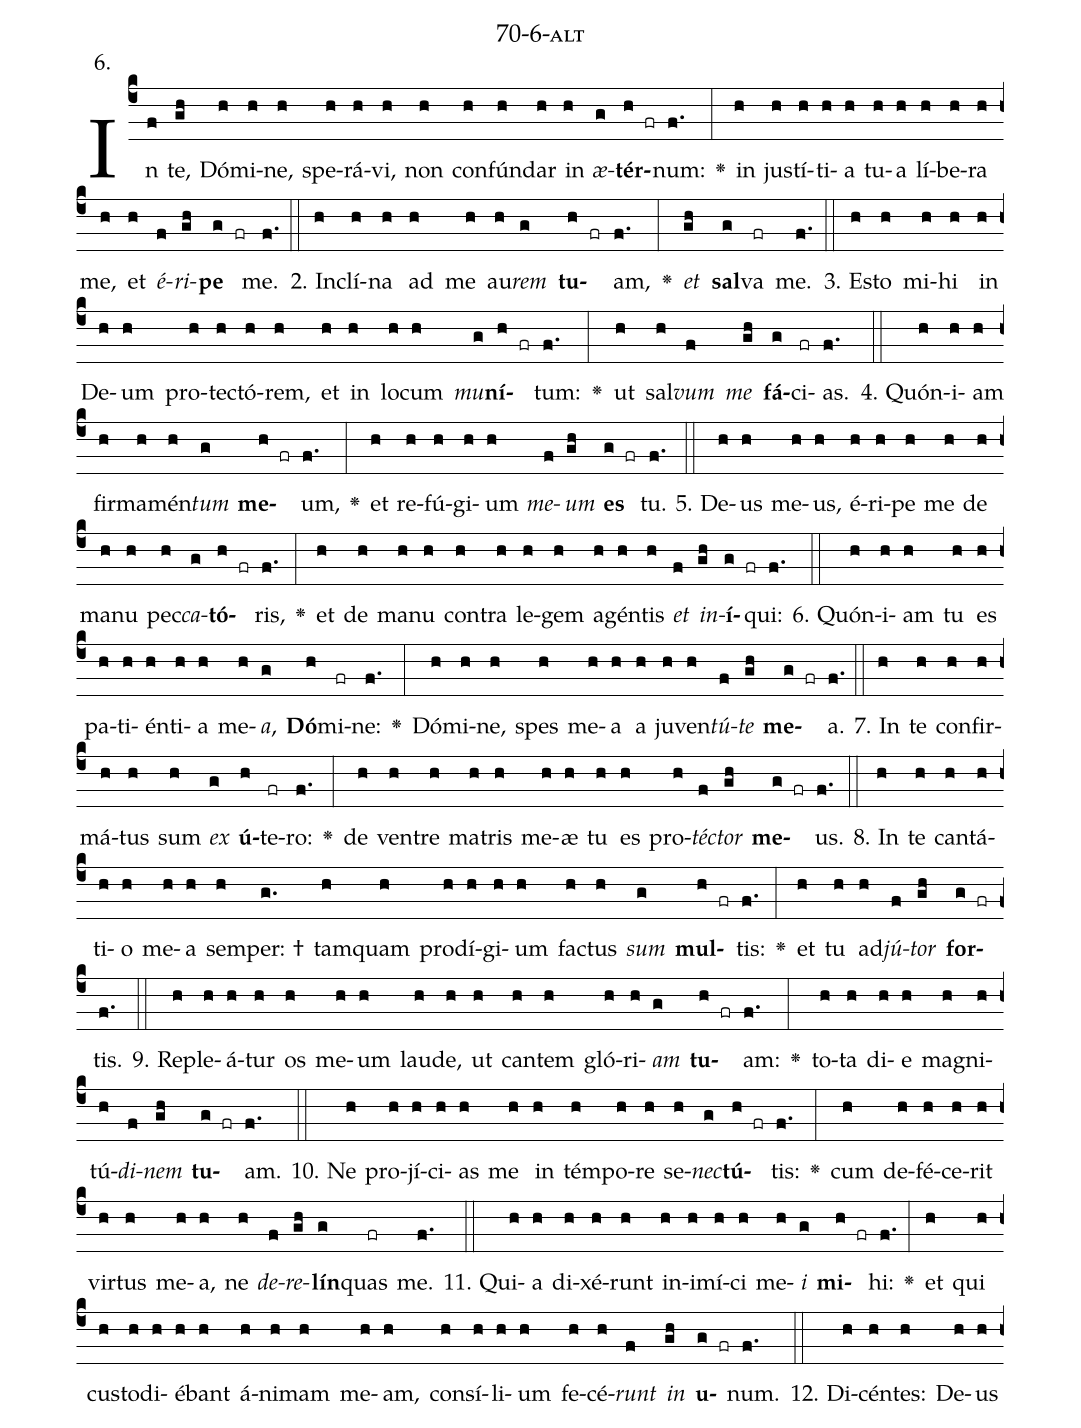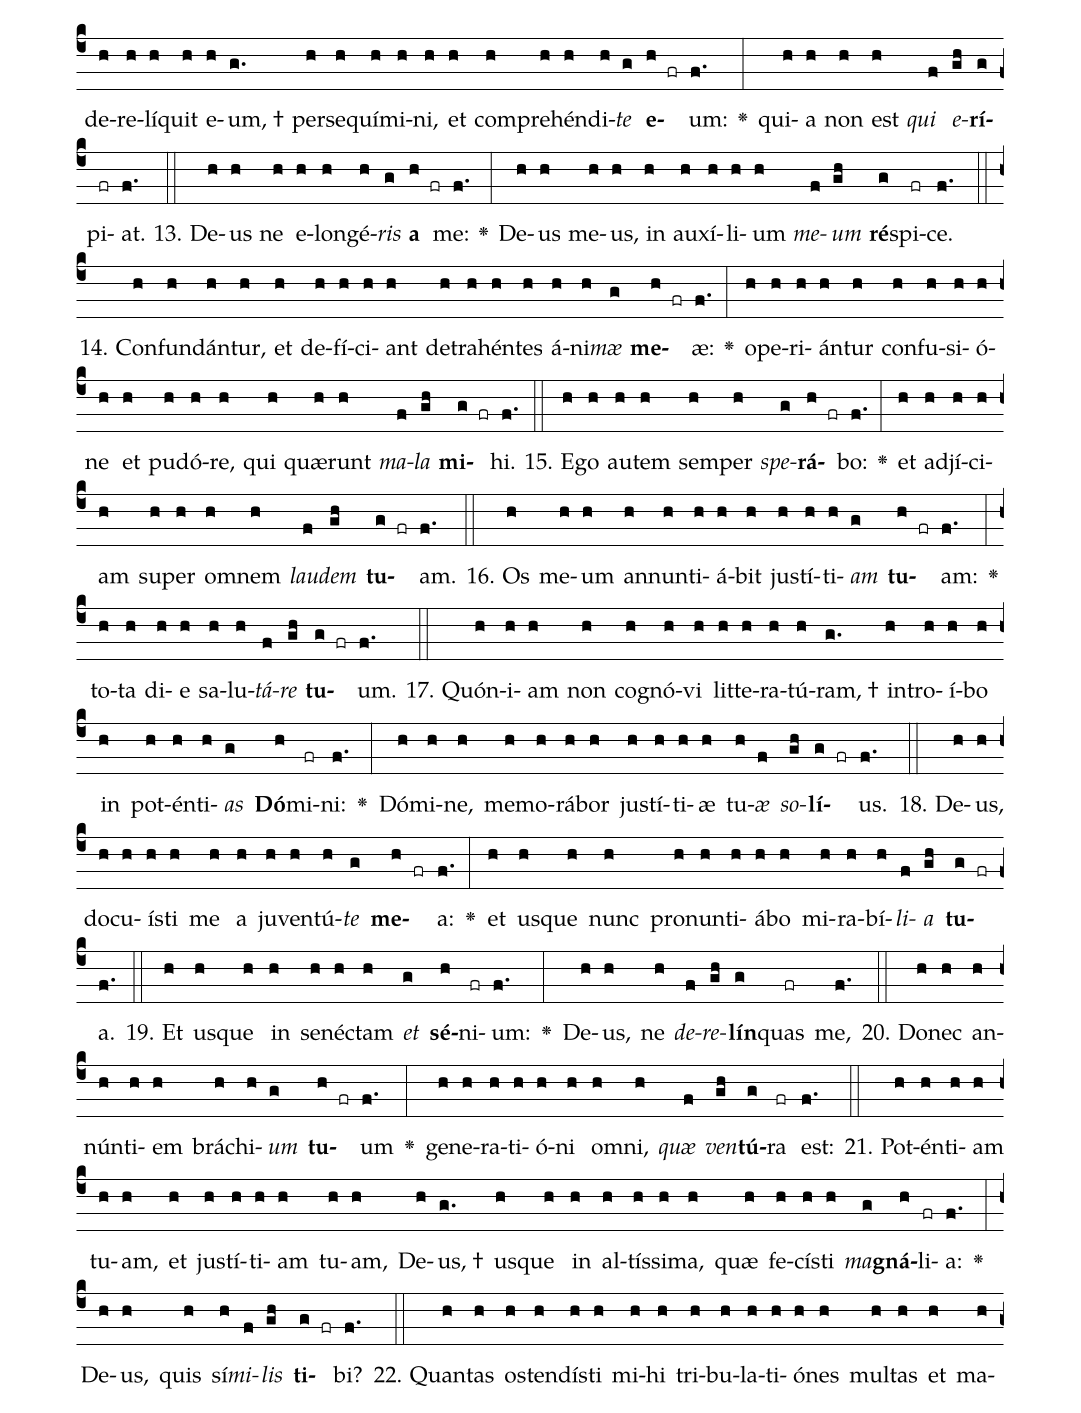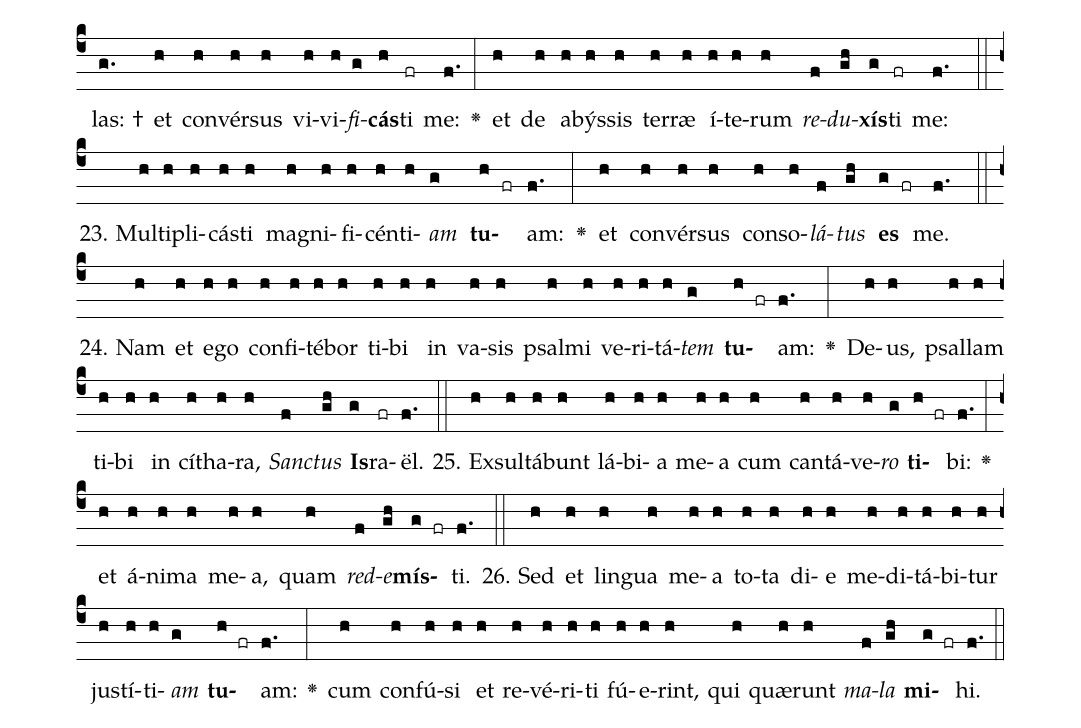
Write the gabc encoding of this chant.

name: 70-6-alt;
annotation: 6.;
%%
(c4)In(f) te,(gh) Dó(h)mi(h)ne,(h) spe(h)rá(h)vi,(h) non(h) con(h)fún(h)dar(h) in(h) <i>æ</i>(g)<b>tér</b>(h fr)num:(f.) <v>\greheightstar</v>(:) in(h) jus(h)tí(h)ti(h)a(h) tu(h)a(h) lí(h)be(h)ra(h) me,(h) et(h) <i>é</i>(f)<i>ri</i>(gh)<b>pe</b>(g fr) me.(f.) (::)
2. In(h)clí(h)na(h) ad(h) me(h) au(h)<i>rem</i>(g) <b>tu</b>(h fr)am,(f.) <v>\greheightstar</v>(:) <i>et</i>(gh) <b>sal</b>(g)va(fr) me.(f.) (::)
3. Es(h)to(h) mi(h)hi(h) in(h) De(h)um(h) pro(h)tec(h)tó(h)rem,(h) et(h) in(h) lo(h)cum(h) <i>mu</i>(g)<b>ní</b>(h fr)tum:(f.) <v>\greheightstar</v>(:) ut(h) sal(h)<i>vum</i>(f) <i>me</i>(gh) <b>fá</b>(g)ci(fr)as.(f.) (::)
4. Quón(h)i(h)am(h) fir(h)ma(h)mén(h)<i>tum</i>(g) <b>me</b>(h fr)um,(f.) <v>\greheightstar</v>(:) et(h) re(h)fú(h)gi(h)um(h) <i>me</i>(f)<i>um</i>(gh) <b>es</b>(g fr) tu.(f.) (::)
5. De(h)us(h) me(h)us,(h) é(h)ri(h)pe(h) me(h) de(h) ma(h)nu(h) pec(h)<i>ca</i>(g)<b>tó</b>(h fr)ris,(f.) <v>\greheightstar</v>(:) et(h) de(h) ma(h)nu(h) con(h)tra(h) le(h)gem(h) a(h)gén(h)tis(h) <i>et</i>(f) <i>in</i>(gh)<b>í</b>(g fr)qui:(f.) (::)
6. Quón(h)i(h)am(h) tu(h) es(h) pa(h)ti(h)én(h)ti(h)a(h) me(h)<i>a</i>,(g) <b>Dó</b>(h)mi(fr)ne:(f.) <v>\greheightstar</v>(:) Dó(h)mi(h)ne,(h) spes(h) me(h)a(h) a(h) ju(h)ven(h)<i>tú</i>(f)<i>te</i>(gh) <b>me</b>(g fr)a.(f.) (::)
7. In(h) te(h) con(h)fir(h)má(h)tus(h) sum(h) <i>ex</i>(g) <b>ú</b>(h)te(fr)ro:(f.) <v>\greheightstar</v>(:) de(h) ven(h)tre(h) ma(h)tris(h) me(h)æ(h) tu(h) es(h) pro(h)<i>téc</i>(f)<i>tor</i>(gh) <b>me</b>(g fr)us.(f.) (::)
8. In(h) te(h) can(h)tá(h)ti(h)o(h) me(h)a(h) sem(h)per: †(g.) tam(h)quam(h) prod(h)í(h)gi(h)um(h) fac(h)tus(h) <i>sum</i>(g) <b>mul</b>(h fr)tis:(f.) <v>\greheightstar</v>(:) et(h) tu(h) ad(h)<i>jú</i>(f)<i>tor</i>(gh) <b>for</b>(g fr)tis.(f.) (::)
9. Re(h)ple(h)á(h)tur(h) os(h) me(h)um(h) lau(h)de,(h) ut(h) can(h)tem(h) gló(h)ri(h)<i>am</i>(g) <b>tu</b>(h fr)am:(f.) <v>\greheightstar</v>(:) to(h)ta(h) di(h)e(h) ma(h)gni(h)tú(h)<i>di</i>(f)<i>nem</i>(gh) <b>tu</b>(g fr)am.(f.) (::)
10. Ne(h) pro(h)jí(h)ci(h)as(h) me(h) in(h) tém(h)po(h)re(h) se(h)<i>nec</i>(g)<b>tú</b>(h fr)tis:(f.) <v>\greheightstar</v>(:) cum(h) de(h)fé(h)ce(h)rit(h) vir(h)tus(h) me(h)a,(h) ne(h) <i>de</i>(f)<i>re</i>(gh)<b>lín</b>(g)quas(fr) me.(f.) (::)
11. Qui(h)a(h) di(h)xé(h)runt(h) in(h)i(h)mí(h)ci(h) me(h)<i>i</i>(g) <b>mi</b>(h fr)hi:(f.) <v>\greheightstar</v>(:) et(h) qui(h) cus(h)to(h)di(h)é(h)bant(h) á(h)ni(h)mam(h) me(h)am,(h) con(h)sí(h)li(h)um(h) fe(h)cé(h)<i>runt</i>(f) <i>in</i>(gh) <b>u</b>(g fr)num.(f.) (::)
12. Di(h)cén(h)tes:(h) De(h)us(h) de(h)re(h)lí(h)quit(h) e(h)um, †(g.) per(h)se(h)quí(h)mi(h)ni,(h) et(h) com(h)pre(h)hén(h)di(h)<i>te</i>(g) <b>e</b>(h fr)um:(f.) <v>\greheightstar</v>(:) qui(h)a(h) non(h) est(h) <i>qui</i>(f) <i>e</i>(gh)<b>rí</b>(g)pi(fr)at.(f.) (::)
13. De(h)us(h) ne(h) e(h)lon(h)gé(h)<i>ris</i>(g) <b>a</b>(h fr) me:(f.) <v>\greheightstar</v>(:) De(h)us(h) me(h)us,(h) in(h) au(h)xí(h)li(h)um(h) <i>me</i>(f)<i>um</i>(gh) <b>ré</b>(g)spi(fr)ce.(f.) (::)
14. Con(h)fun(h)dán(h)tur,(h) et(h) de(h)fí(h)ci(h)ant(h) de(h)tra(h)hén(h)tes(h) á(h)ni(h)<i>mæ</i>(g) <b>me</b>(h fr)æ:(f.) <v>\greheightstar</v>(:) o(h)pe(h)ri(h)án(h)tur(h) con(h)fu(h)si(h)ó(h)ne(h) et(h) pu(h)dó(h)re,(h) qui(h) quæ(h)runt(h) <i>ma</i>(f)<i>la</i>(gh) <b>mi</b>(g fr)hi.(f.) (::)
15. E(h)go(h) au(h)tem(h) sem(h)per(h) <i>spe</i>(g)<b>rá</b>(h fr)bo:(f.) <v>\greheightstar</v>(:) et(h) ad(h)jí(h)ci(h)am(h) su(h)per(h) om(h)nem(h) <i>lau</i>(f)<i>dem</i>(gh) <b>tu</b>(g fr)am.(f.) (::)
16. Os(h) me(h)um(h) an(h)nun(h)ti(h)á(h)bit(h) jus(h)tí(h)ti(h)<i>am</i>(g) <b>tu</b>(h fr)am:(f.) <v>\greheightstar</v>(:) to(h)ta(h) di(h)e(h) sa(h)lu(h)<i>tá</i>(f)<i>re</i>(gh) <b>tu</b>(g fr)um.(f.) (::)
17. Quón(h)i(h)am(h) non(h) co(h)gnó(h)vi(h) lit(h)te(h)ra(h)tú(h)ram, †(g.) in(h)tro(h)í(h)bo(h) in(h) pot(h)én(h)ti(h)<i>as</i>(g) <b>Dó</b>(h)mi(fr)ni:(f.) <v>\greheightstar</v>(:) Dó(h)mi(h)ne,(h) me(h)mo(h)rá(h)bor(h) jus(h)tí(h)ti(h)æ(h) tu(h)<i>æ</i>(f) <i>so</i>(gh)<b>lí</b>(g fr)us.(f.) (::)
18. De(h)us,(h) do(h)cu(h)ís(h)ti(h) me(h) a(h) ju(h)ven(h)tú(h)<i>te</i>(g) <b>me</b>(h fr)a:(f.) <v>\greheightstar</v>(:) et(h) us(h)que(h) nunc(h) pro(h)nun(h)ti(h)á(h)bo(h) mi(h)ra(h)bí(h)<i>li</i>(f)<i>a</i>(gh) <b>tu</b>(g fr)a.(f.) (::)
19. Et(h) us(h)que(h) in(h) se(h)néc(h)tam(h) <i>et</i>(g) <b>sé</b>(h)ni(fr)um:(f.) <v>\greheightstar</v>(:) De(h)us,(h) ne(h) <i>de</i>(f)<i>re</i>(gh)<b>lín</b>(g)quas(fr) me,(f.) (::)
20. Do(h)nec(h) an(h)nún(h)ti(h)em(h) brá(h)chi(h)<i>um</i>(g) <b>tu</b>(h fr)um(f.) <v>\greheightstar</v>(:) ge(h)ne(h)ra(h)ti(h)ó(h)ni(h) om(h)ni,(h) <i>quæ</i>(f) <i>ven</i>(gh)<b>tú</b>(g)ra(fr) est:(f.) (::)
21. Pot(h)én(h)ti(h)am(h) tu(h)am,(h) et(h) jus(h)tí(h)ti(h)am(h) tu(h)am,(h) De(h)us, †(g.) us(h)que(h) in(h) al(h)tís(h)si(h)ma,(h) quæ(h) fe(h)cís(h)ti(h) <i>ma</i>(g)<b>gná</b>(h)li(fr)a:(f.) <v>\greheightstar</v>(:) De(h)us,(h) quis(h) sí(h)<i>mi</i>(f)<i>lis</i>(gh) <b>ti</b>(g fr)bi?(f.) (::)
22. Quan(h)tas(h) os(h)ten(h)dís(h)ti(h) mi(h)hi(h) tri(h)bu(h)la(h)ti(h)ó(h)nes(h) mul(h)tas(h) et(h) ma(h)las: †(g.) et(h) con(h)vér(h)sus(h) vi(h)vi(h)<i>fi</i>(g)<b>cás</b>(h)ti(fr) me:(f.) <v>\greheightstar</v>(:) et(h) de(h) a(h)býs(h)sis(h) ter(h)ræ(h) í(h)te(h)rum(h) <i>re</i>(f)<i>du</i>(gh)<b>xís</b>(g)ti(fr) me:(f.) (::)
23. Mul(h)ti(h)pli(h)cás(h)ti(h) ma(h)gni(h)fi(h)cén(h)ti(h)<i>am</i>(g) <b>tu</b>(h fr)am:(f.) <v>\greheightstar</v>(:) et(h) con(h)vér(h)sus(h) con(h)so(h)<i>lá</i>(f)<i>tus</i>(gh) <b>es</b>(g fr) me.(f.) (::)
24. Nam(h) et(h) e(h)go(h) con(h)fi(h)té(h)bor(h) ti(h)bi(h) in(h) va(h)sis(h) psal(h)mi(h) ve(h)ri(h)tá(h)<i>tem</i>(g) <b>tu</b>(h fr)am:(f.) <v>\greheightstar</v>(:) De(h)us,(h) psal(h)lam(h) ti(h)bi(h) in(h) cí(h)tha(h)ra,(h) <i>Sanc</i>(f)<i>tus</i>(gh) <b>Is</b>(g)ra(fr)ël.(f.) (::)
25. Ex(h)sul(h)tá(h)bunt(h) lá(h)bi(h)a(h) me(h)a(h) cum(h) can(h)tá(h)ve(h)<i>ro</i>(g) <b>ti</b>(h fr)bi:(f.) <v>\greheightstar</v>(:) et(h) á(h)ni(h)ma(h) me(h)a,(h) quam(h) <i>red</i>(f)<i>e</i>(gh)<b>mís</b>(g fr)ti.(f.) (::)
26. Sed(h) et(h) lin(h)gua(h) me(h)a(h) to(h)ta(h) di(h)e(h) me(h)di(h)tá(h)bi(h)tur(h) jus(h)tí(h)ti(h)<i>am</i>(g) <b>tu</b>(h fr)am:(f.) <v>\greheightstar</v>(:) cum(h) con(h)fú(h)si(h) et(h) re(h)vé(h)ri(h)ti(h) fú(h)e(h)rint,(h) qui(h) quæ(h)runt(h) <i>ma</i>(f)<i>la</i>(gh) <b>mi</b>(g fr)hi.(f.) (::)
